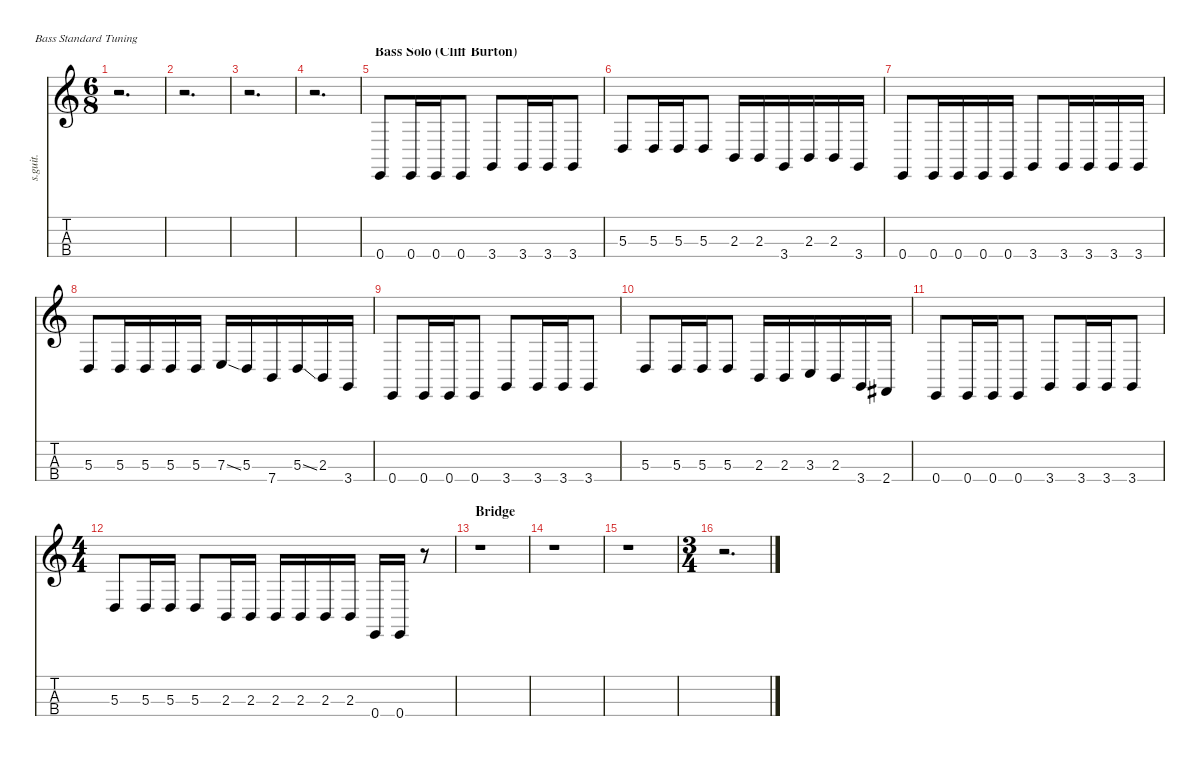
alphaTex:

\defaultSystemsLayout 4
\hideDynamics
\bracketExtendMode nobrackets
\track ("Bass Fills" "s.guit.") {instrument electricbassfinger}
\staff {score tabs}
\tuning (G2 D2 A1 E1)
\ts (6 8)
\tempo (78 hide)
\clef g2
\ks c
r.2{d dy f} |
r.2{d} |
r.2{d} |
r.2{d} |
\section ("" "Bass Solo (Cliff Burton)")
0.4.8{lyrics (0 "") lyrics (1 "") lyrics (2 "") lyrics (3 "") lyrics (4 "")} 0.4.16{lyrics (0 "") lyrics (1 "") lyrics (2 "") lyrics (3 "") lyrics (4 "")} 0.4.16{lyrics (0 "") lyrics (1 "") lyrics (2 "") lyrics (3 "") lyrics (4 "")} 0.4.8{lyrics (0 "") lyrics (1 "") lyrics (2 "") lyrics (3 "") lyrics (4 "")} 3.4.8{lyrics (0 "") lyrics (1 "") lyrics (2 "") lyrics (3 "") lyrics (4 "")} 3.4.16{lyrics (0 "") lyrics (1 "") lyrics (2 "") lyrics (3 "") lyrics (4 "")} 3.4.16{lyrics (0 "") lyrics (1 "") lyrics (2 "") lyrics (3 "") lyrics (4 "")} 3.4.8{lyrics (0 "") lyrics (1 "") lyrics (2 "") lyrics (3 "") lyrics (4 "")} |
5.3.8{lyrics (0 "") lyrics (1 "") lyrics (2 "") lyrics (3 "") lyrics (4 "")} 5.3.16{lyrics (0 "") lyrics (1 "") lyrics (2 "") lyrics (3 "") lyrics (4 "")} 5.3.16{lyrics (0 "") lyrics (1 "") lyrics (2 "") lyrics (3 "") lyrics (4 "")} 5.3.8{lyrics (0 "") lyrics (1 "") lyrics (2 "") lyrics (3 "") lyrics (4 "")} 2.3.16{lyrics (0 "") lyrics (1 "") lyrics (2 "") lyrics (3 "") lyrics (4 "")} 2.3.16{lyrics (0 "") lyrics (1 "") lyrics (2 "") lyrics (3 "") lyrics (4 "")} 3.4.16{lyrics (0 "") lyrics (1 "") lyrics (2 "") lyrics (3 "") lyrics (4 "")} 2.3.16{lyrics (0 "") lyrics (1 "") lyrics (2 "") lyrics (3 "") lyrics (4 "")} 2.3.16{lyrics (0 "") lyrics (1 "") lyrics (2 "") lyrics (3 "") lyrics (4 "")} 3.4.16{lyrics (0 "") lyrics (1 "") lyrics (2 "") lyrics (3 "") lyrics (4 "")} |
0.4.8{lyrics (0 "") lyrics (1 "") lyrics (2 "") lyrics (3 "") lyrics (4 "")} 0.4.16{lyrics (0 "") lyrics (1 "") lyrics (2 "") lyrics (3 "") lyrics (4 "")} 0.4.16{lyrics (0 "") lyrics (1 "") lyrics (2 "") lyrics (3 "") lyrics (4 "")} 0.4.16{lyrics (0 "") lyrics (1 "") lyrics (2 "") lyrics (3 "") lyrics (4 "")} 0.4.16{lyrics (0 "") lyrics (1 "") lyrics (2 "") lyrics (3 "") lyrics (4 "")} 3.4.8{lyrics (0 "") lyrics (1 "") lyrics (2 "") lyrics (3 "") lyrics (4 "")} 3.4.16{lyrics (0 "") lyrics (1 "") lyrics (2 "") lyrics (3 "") lyrics (4 "")} 3.4.16{lyrics (0 "") lyrics (1 "") lyrics (2 "") lyrics (3 "") lyrics (4 "")} 3.4.16{lyrics (0 "") lyrics (1 "") lyrics (2 "") lyrics (3 "") lyrics (4 "")} 3.4.16{lyrics (0 "") lyrics (1 "") lyrics (2 "") lyrics (3 "") lyrics (4 "")} |
5.3.8{lyrics (0 "") lyrics (1 "") lyrics (2 "") lyrics (3 "") lyrics (4 "")} 5.3.16{lyrics (0 "") lyrics (1 "") lyrics (2 "") lyrics (3 "") lyrics (4 "")} 5.3.16{lyrics (0 "") lyrics (1 "") lyrics (2 "") lyrics (3 "") lyrics (4 "")} 5.3.16{lyrics (0 "") lyrics (1 "") lyrics (2 "") lyrics (3 "") lyrics (4 "")} 5.3.16{lyrics (0 "") lyrics (1 "") lyrics (2 "") lyrics (3 "") lyrics (4 "")} 7.3{ss}.16{lyrics (0 "") lyrics (1 "") lyrics (2 "") lyrics (3 "") lyrics (4 "")} 5.3.16{lyrics (0 "") lyrics (1 "") lyrics (2 "") lyrics (3 "") lyrics (4 "")} 7.4.16{lyrics (0 "") lyrics (1 "") lyrics (2 "") lyrics (3 "") lyrics (4 "")} 5.3{ss}.16{lyrics (0 "") lyrics (1 "") lyrics (2 "") lyrics (3 "") lyrics (4 "")} 2.3.16{lyrics (0 "") lyrics (1 "") lyrics (2 "") lyrics (3 "") lyrics (4 "")} 3.4.16{lyrics (0 "") lyrics (1 "") lyrics (2 "") lyrics (3 "") lyrics (4 "")} |
0.4.8{lyrics (0 "") lyrics (1 "") lyrics (2 "") lyrics (3 "") lyrics (4 "")} 0.4.16{lyrics (0 "") lyrics (1 "") lyrics (2 "") lyrics (3 "") lyrics (4 "")} 0.4.16{lyrics (0 "") lyrics (1 "") lyrics (2 "") lyrics (3 "") lyrics (4 "")} 0.4.8{lyrics (0 "") lyrics (1 "") lyrics (2 "") lyrics (3 "") lyrics (4 "")} 3.4.8{lyrics (0 "") lyrics (1 "") lyrics (2 "") lyrics (3 "") lyrics (4 "")} 3.4.16{lyrics (0 "") lyrics (1 "") lyrics (2 "") lyrics (3 "") lyrics (4 "")} 3.4.16{lyrics (0 "") lyrics (1 "") lyrics (2 "") lyrics (3 "") lyrics (4 "")} 3.4.8{lyrics (0 "") lyrics (1 "") lyrics (2 "") lyrics (3 "") lyrics (4 "")} |
5.3.8{lyrics (0 "") lyrics (1 "") lyrics (2 "") lyrics (3 "") lyrics (4 "")} 5.3.16{lyrics (0 "") lyrics (1 "") lyrics (2 "") lyrics (3 "") lyrics (4 "")} 5.3.16{lyrics (0 "") lyrics (1 "") lyrics (2 "") lyrics (3 "") lyrics (4 "")} 5.3.8{lyrics (0 "") lyrics (1 "") lyrics (2 "") lyrics (3 "") lyrics (4 "")} 2.3.16{lyrics (0 "") lyrics (1 "") lyrics (2 "") lyrics (3 "") lyrics (4 "")} 2.3.16{lyrics (0 "") lyrics (1 "") lyrics (2 "") lyrics (3 "") lyrics (4 "")} 3.3.16{lyrics (0 "") lyrics (1 "") lyrics (2 "") lyrics (3 "") lyrics (4 "")} 2.3.16{lyrics (0 "") lyrics (1 "") lyrics (2 "") lyrics (3 "") lyrics (4 "")} 3.4.16{lyrics (0 "") lyrics (1 "") lyrics (2 "") lyrics (3 "") lyrics (4 "")} 2.4{acc #}.16{lyrics (0 "") lyrics (1 "") lyrics (2 "") lyrics (3 "") lyrics (4 "")} |
0.4.8{lyrics (0 "") lyrics (1 "") lyrics (2 "") lyrics (3 "") lyrics (4 "")} 0.4.16{lyrics (0 "") lyrics (1 "") lyrics (2 "") lyrics (3 "") lyrics (4 "")} 0.4.16{lyrics (0 "") lyrics (1 "") lyrics (2 "") lyrics (3 "") lyrics (4 "")} 0.4.8{lyrics (0 "") lyrics (1 "") lyrics (2 "") lyrics (3 "") lyrics (4 "")} 3.4.8{lyrics (0 "") lyrics (1 "") lyrics (2 "") lyrics (3 "") lyrics (4 "")} 3.4.16{lyrics (0 "") lyrics (1 "") lyrics (2 "") lyrics (3 "") lyrics (4 "")} 3.4.16{lyrics (0 "") lyrics (1 "") lyrics (2 "") lyrics (3 "") lyrics (4 "")} 3.4.8{lyrics (0 "") lyrics (1 "") lyrics (2 "") lyrics (3 "") lyrics (4 "")} |
\ts (4 4)
\beaming (8 2 2 2 2)
5.3.8{lyrics (0 "") lyrics (1 "") lyrics (2 "") lyrics (3 "") lyrics (4 "")} 5.3.16{lyrics (0 "") lyrics (1 "") lyrics (2 "") lyrics (3 "") lyrics (4 "")} 5.3.16{lyrics (0 "") lyrics (1 "") lyrics (2 "") lyrics (3 "") lyrics (4 "")} 5.3.8{lyrics (0 "") lyrics (1 "") lyrics (2 "") lyrics (3 "") lyrics (4 "")} 2.3.16{lyrics (0 "") lyrics (1 "") lyrics (2 "") lyrics (3 "") lyrics (4 "")} 2.3.16{lyrics (0 "") lyrics (1 "") lyrics (2 "") lyrics (3 "") lyrics (4 "")} 2.3.16{lyrics (0 "") lyrics (1 "") lyrics (2 "") lyrics (3 "") lyrics (4 "")} 2.3.16{lyrics (0 "") lyrics (1 "") lyrics (2 "") lyrics (3 "") lyrics (4 "")} 2.3.16{lyrics (0 "") lyrics (1 "") lyrics (2 "") lyrics (3 "") lyrics (4 "")} 2.3.16{lyrics (0 "") lyrics (1 "") lyrics (2 "") lyrics (3 "") lyrics (4 "")} 0.4.16{lyrics (0 "") lyrics (1 "") lyrics (2 "") lyrics (3 "") lyrics (4 "")} 0.4.16{lyrics (0 "") lyrics (1 "") lyrics (2 "") lyrics (3 "") lyrics (4 "")} r.8 |
\section ("" "Bridge")
\tempo (130 hide)
r.1 |
r.1 |
r.1 |
\ts (3 4)
\beaming (8 2 2 2 2)
r.2{d}
